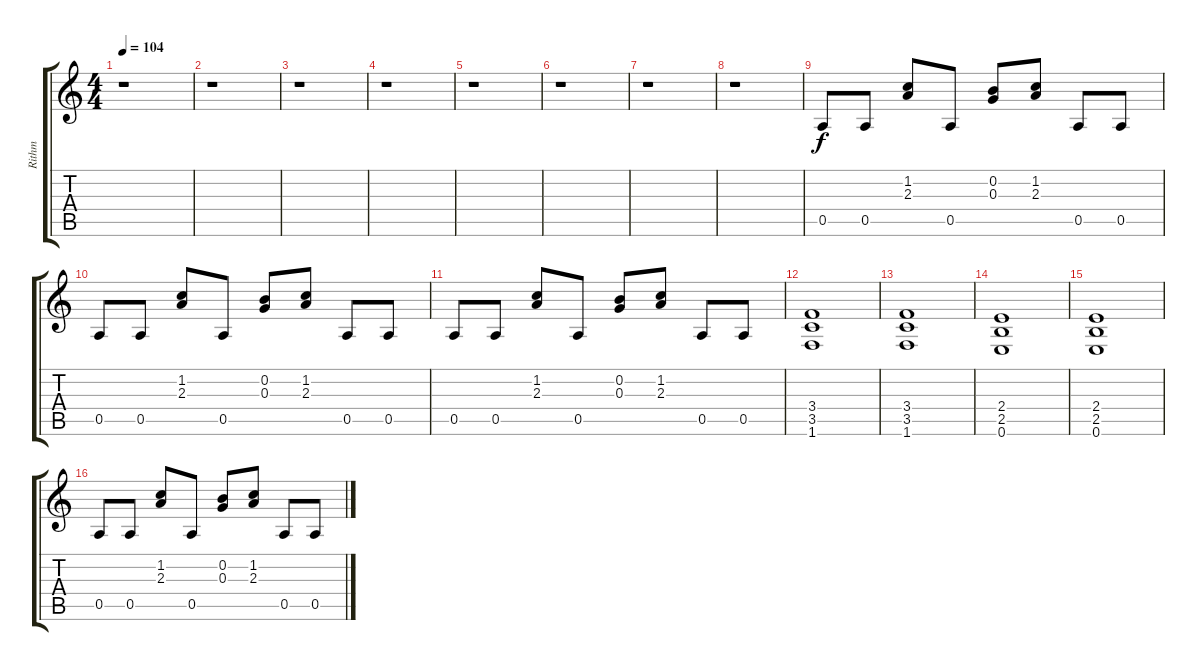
\track ("Rithm" "Rithm") {instrument distortionguitar}
\staff {score tabs}
\tuning (E4 B3 G3 D3 A2 E2) {hide}
\ts (4 4)
\tempo 104
\clef g2
\ks c
r.1{dy f instrument distortionguitar} |
r.1 |
r.1 |
r.1 |
r.1 |
r.1 |
r.1 |
r.1 |
0.5.8 0.5.8 (1.2 2.3).8 0.5.8 (0.2 0.3).8 (1.2 2.3).8 0.5.8 0.5.8 |
0.5.8 0.5.8 (1.2 2.3).8 0.5.8 (0.2 0.3).8 (1.2 2.3).8 0.5.8 0.5.8 |
0.5.8 0.5.8 (1.2 2.3).8 0.5.8 (0.2 0.3).8 (1.2 2.3).8 0.5.8 0.5.8 |
(3.4 3.5 1.6).1 |
(3.4 3.5 1.6).1 |
(2.4 2.5 0.6).1 |
(2.4 2.5 0.6).1 |
0.5.8 0.5.8 (1.2 2.3).8 0.5.8 (0.2 0.3).8 (1.2 2.3).8 0.5.8 0.5.8
